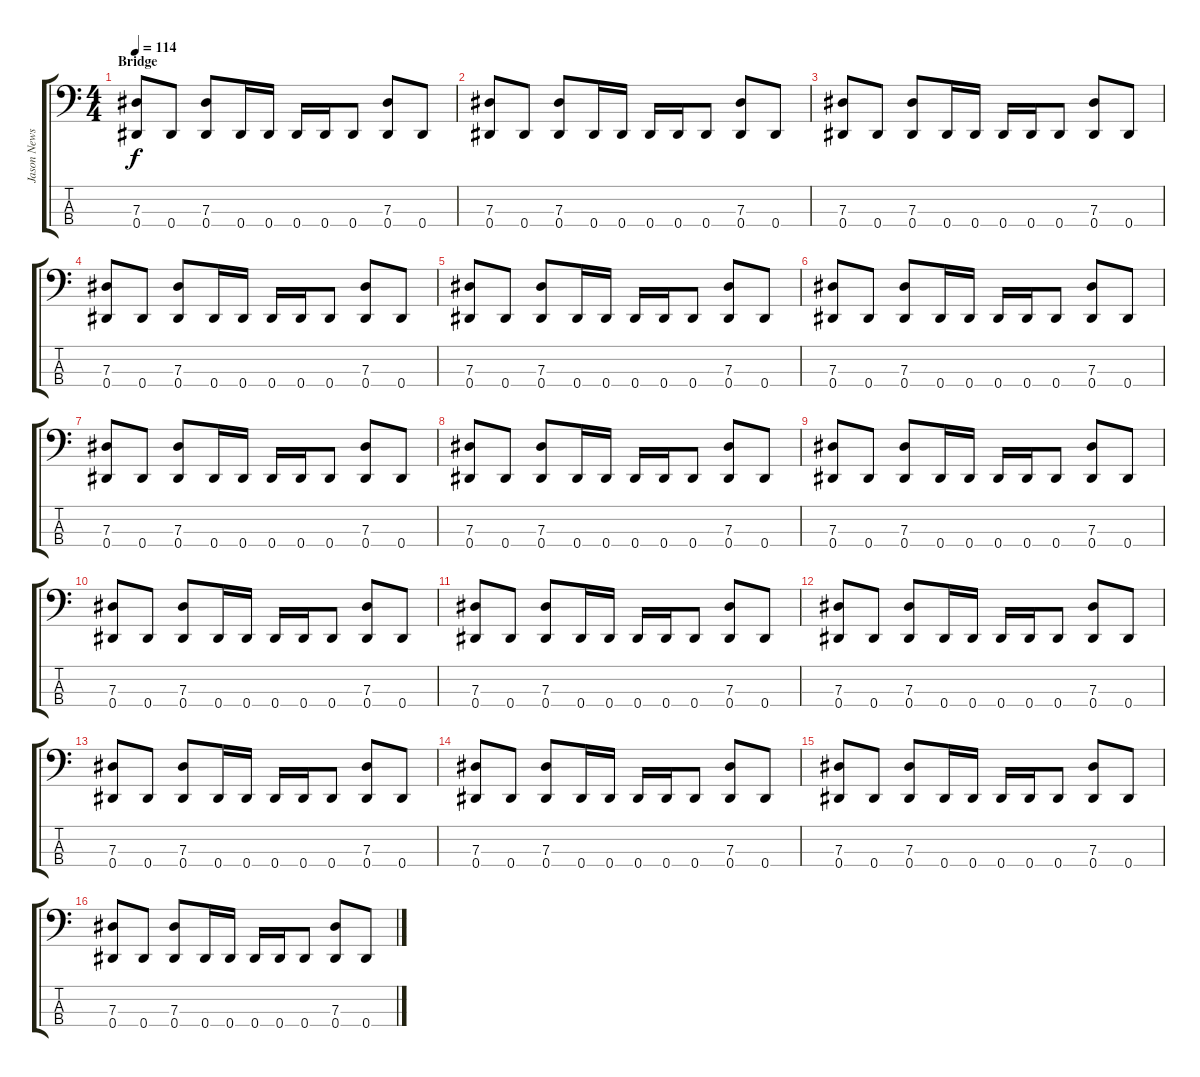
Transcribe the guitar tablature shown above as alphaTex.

\track ("Jason Newsted" "Jason News") {instrument electricbasspick}
\staff {score tabs}
\tuning (Gb2 Db2 Ab1 Eb1) {hide}
\ts (4 4)
\section ("" "Bridge")
\tempo 114
\clef f4
\ks c
(7.3 0.4).8{dy f} 0.4.8 (7.3 0.4).8 0.4.16 0.4.16 0.4.16 0.4.16 0.4.8 (7.3 0.4).8 0.4.8 |
(7.3 0.4).8 0.4.8 (7.3 0.4).8 0.4.16 0.4.16 0.4.16 0.4.16 0.4.8 (7.3 0.4).8 0.4.8 |
(7.3 0.4).8 0.4.8 (7.3 0.4).8 0.4.16 0.4.16 0.4.16 0.4.16 0.4.8 (7.3 0.4).8 0.4.8 |
(7.3 0.4).8 0.4.8 (7.3 0.4).8 0.4.16 0.4.16 0.4.16 0.4.16 0.4.8 (7.3 0.4).8 0.4.8 |
(7.3 0.4).8 0.4.8 (7.3 0.4).8 0.4.16 0.4.16 0.4.16 0.4.16 0.4.8 (7.3 0.4).8 0.4.8 |
(7.3 0.4).8 0.4.8 (7.3 0.4).8 0.4.16 0.4.16 0.4.16 0.4.16 0.4.8 (7.3 0.4).8 0.4.8 |
(7.3 0.4).8 0.4.8 (7.3 0.4).8 0.4.16 0.4.16 0.4.16 0.4.16 0.4.8 (7.3 0.4).8 0.4.8 |
(7.3 0.4).8 0.4.8 (7.3 0.4).8 0.4.16 0.4.16 0.4.16 0.4.16 0.4.8 (7.3 0.4).8 0.4.8 |
(7.3 0.4).8 0.4.8 (7.3 0.4).8 0.4.16 0.4.16 0.4.16 0.4.16 0.4.8 (7.3 0.4).8 0.4.8 |
(7.3 0.4).8 0.4.8 (7.3 0.4).8 0.4.16 0.4.16 0.4.16 0.4.16 0.4.8 (7.3 0.4).8 0.4.8 |
(7.3 0.4).8 0.4.8 (7.3 0.4).8 0.4.16 0.4.16 0.4.16 0.4.16 0.4.8 (7.3 0.4).8 0.4.8 |
(7.3 0.4).8 0.4.8 (7.3 0.4).8 0.4.16 0.4.16 0.4.16 0.4.16 0.4.8 (7.3 0.4).8 0.4.8 |
(7.3 0.4).8 0.4.8 (7.3 0.4).8 0.4.16 0.4.16 0.4.16 0.4.16 0.4.8 (7.3 0.4).8 0.4.8 |
(7.3 0.4).8 0.4.8 (7.3 0.4).8 0.4.16 0.4.16 0.4.16 0.4.16 0.4.8 (7.3 0.4).8 0.4.8 |
(7.3 0.4).8 0.4.8 (7.3 0.4).8 0.4.16 0.4.16 0.4.16 0.4.16 0.4.8 (7.3 0.4).8 0.4.8 |
(7.3 0.4).8 0.4.8 (7.3 0.4).8 0.4.16 0.4.16 0.4.16 0.4.16 0.4.8 (7.3 0.4).8 0.4.8
